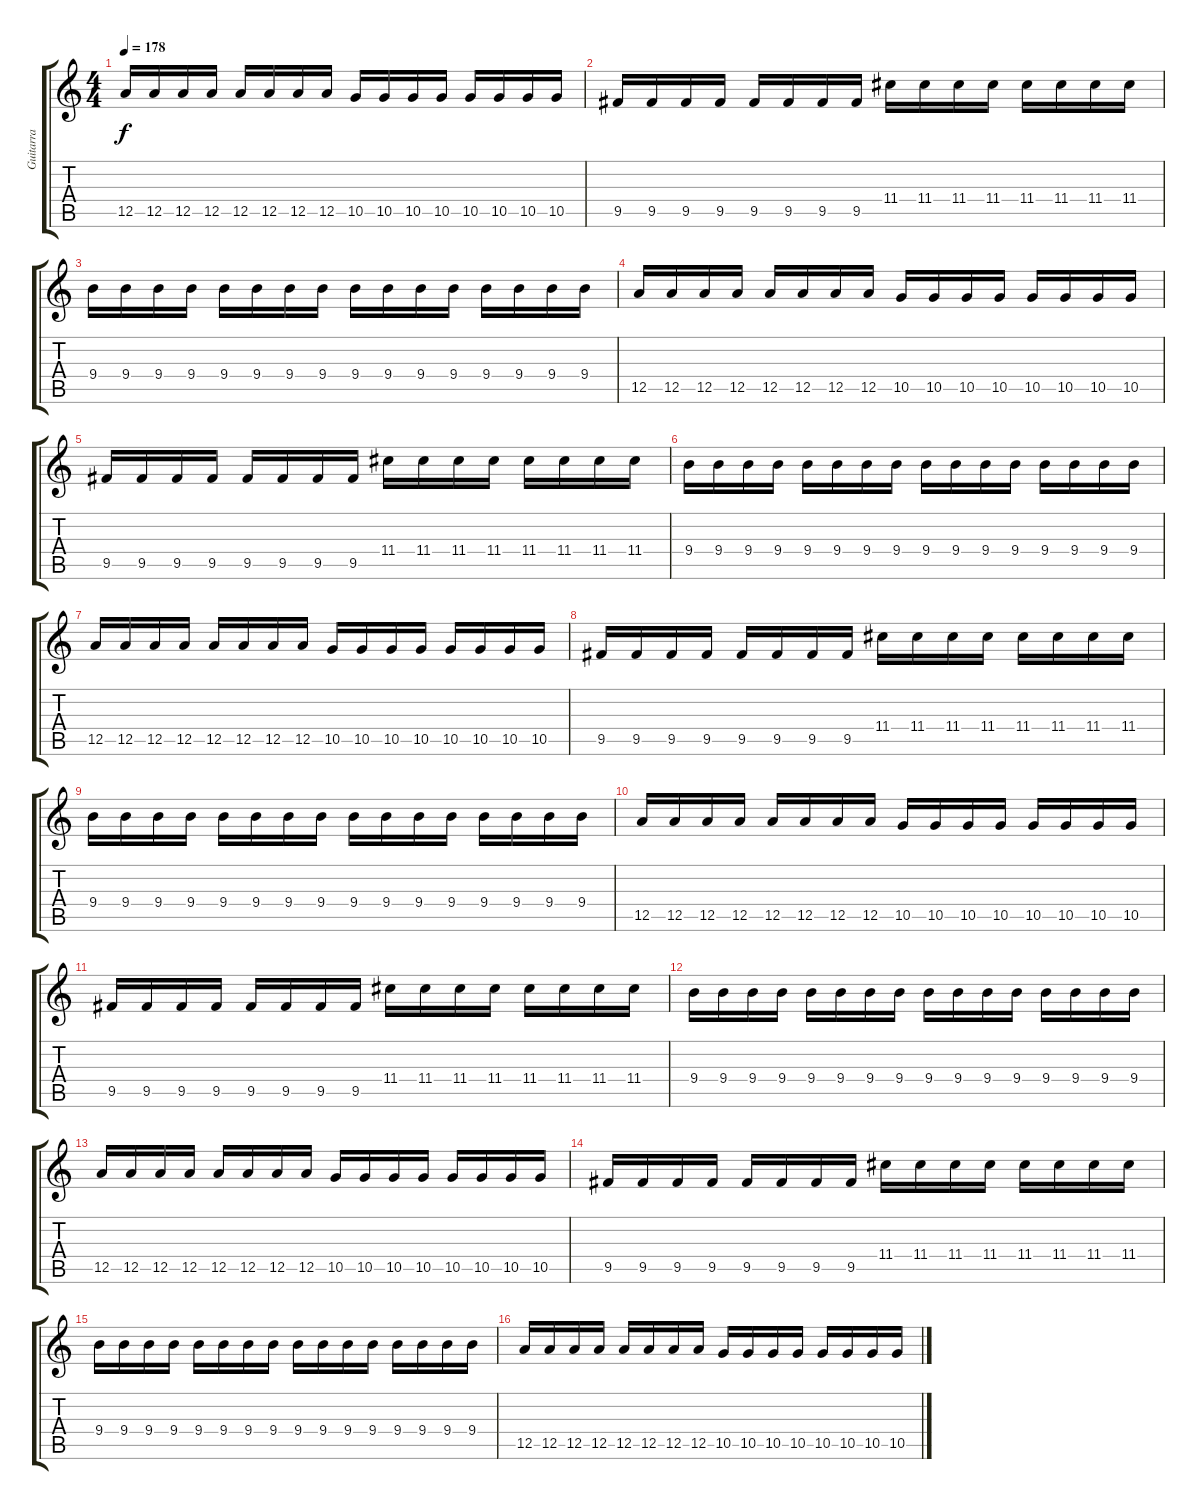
\track ("Guitarra" "Guitarra") {instrument distortionguitar}
\staff {score tabs}
\tuning (E4 B3 G3 D3 A2 E2) {hide}
\ts (4 4)
\tempo 178
\clef g2
\ks c
12.5.16{dy f} 12.5.16 12.5.16 12.5.16 12.5.16 12.5.16 12.5.16 12.5.16 10.5.16 10.5.16 10.5.16 10.5.16 10.5.16 10.5.16 10.5.16 10.5.16 |
9.5.16 9.5.16 9.5.16 9.5.16 9.5.16 9.5.16 9.5.16 9.5.16 11.4.16 11.4.16 11.4.16 11.4.16 11.4.16 11.4.16 11.4.16 11.4.16 |
9.4.16 9.4.16 9.4.16 9.4.16 9.4.16 9.4.16 9.4.16 9.4.16 9.4.16 9.4.16 9.4.16 9.4.16 9.4.16 9.4.16 9.4.16 9.4.16 |
12.5.16 12.5.16 12.5.16 12.5.16 12.5.16 12.5.16 12.5.16 12.5.16 10.5.16 10.5.16 10.5.16 10.5.16 10.5.16 10.5.16 10.5.16 10.5.16 |
9.5.16 9.5.16 9.5.16 9.5.16 9.5.16 9.5.16 9.5.16 9.5.16 11.4.16 11.4.16 11.4.16 11.4.16 11.4.16 11.4.16 11.4.16 11.4.16 |
9.4.16 9.4.16 9.4.16 9.4.16 9.4.16 9.4.16 9.4.16 9.4.16 9.4.16 9.4.16 9.4.16 9.4.16 9.4.16 9.4.16 9.4.16 9.4.16 |
12.5.16 12.5.16 12.5.16 12.5.16 12.5.16 12.5.16 12.5.16 12.5.16 10.5.16 10.5.16 10.5.16 10.5.16 10.5.16 10.5.16 10.5.16 10.5.16 |
9.5.16 9.5.16 9.5.16 9.5.16 9.5.16 9.5.16 9.5.16 9.5.16 11.4.16 11.4.16 11.4.16 11.4.16 11.4.16 11.4.16 11.4.16 11.4.16 |
9.4.16 9.4.16 9.4.16 9.4.16 9.4.16 9.4.16 9.4.16 9.4.16 9.4.16 9.4.16 9.4.16 9.4.16 9.4.16 9.4.16 9.4.16 9.4.16 |
12.5.16 12.5.16 12.5.16 12.5.16 12.5.16 12.5.16 12.5.16 12.5.16 10.5.16 10.5.16 10.5.16 10.5.16 10.5.16 10.5.16 10.5.16 10.5.16 |
9.5.16 9.5.16 9.5.16 9.5.16 9.5.16 9.5.16 9.5.16 9.5.16 11.4.16 11.4.16 11.4.16 11.4.16 11.4.16 11.4.16 11.4.16 11.4.16 |
9.4.16 9.4.16 9.4.16 9.4.16 9.4.16 9.4.16 9.4.16 9.4.16 9.4.16 9.4.16 9.4.16 9.4.16 9.4.16 9.4.16 9.4.16 9.4.16 |
12.5.16 12.5.16 12.5.16 12.5.16 12.5.16 12.5.16 12.5.16 12.5.16 10.5.16 10.5.16 10.5.16 10.5.16 10.5.16 10.5.16 10.5.16 10.5.16 |
9.5.16 9.5.16 9.5.16 9.5.16 9.5.16 9.5.16 9.5.16 9.5.16 11.4.16 11.4.16 11.4.16 11.4.16 11.4.16 11.4.16 11.4.16 11.4.16 |
9.4.16 9.4.16 9.4.16 9.4.16 9.4.16 9.4.16 9.4.16 9.4.16 9.4.16 9.4.16 9.4.16 9.4.16 9.4.16 9.4.16 9.4.16 9.4.16 |
12.5.16 12.5.16 12.5.16 12.5.16 12.5.16 12.5.16 12.5.16 12.5.16 10.5.16 10.5.16 10.5.16 10.5.16 10.5.16 10.5.16 10.5.16 10.5.16
